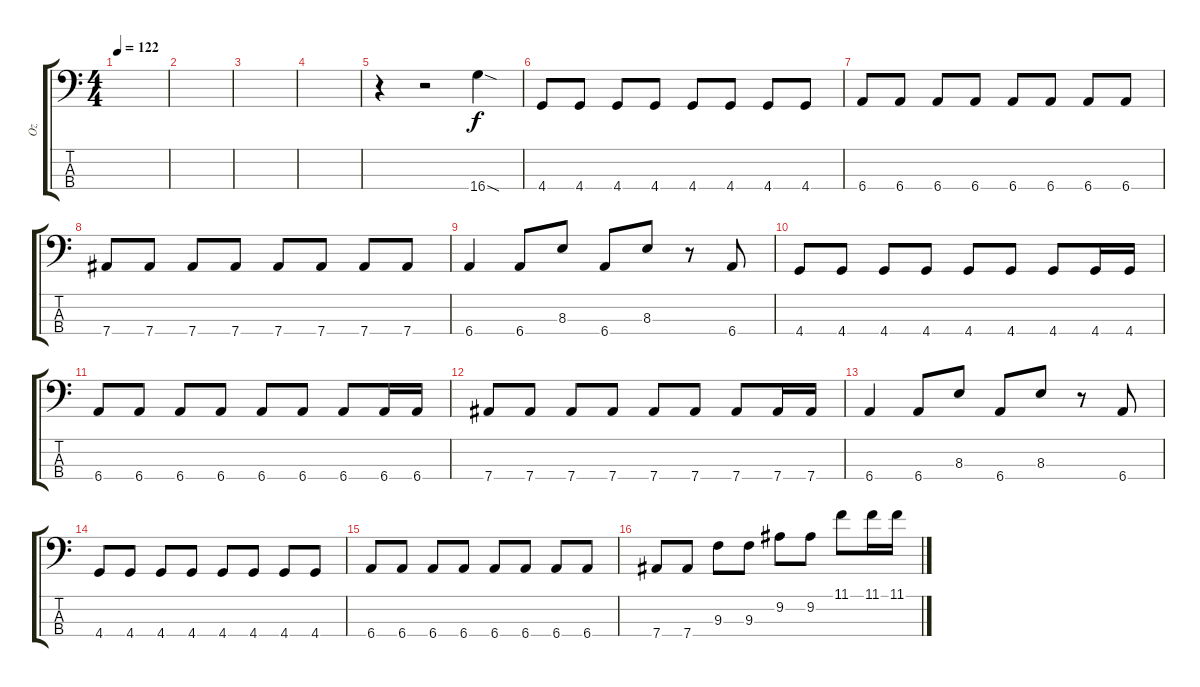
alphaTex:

\track ("Oz" "Oz") {instrument electricbasspick}
\staff {score tabs}
\tuning (Gb2 Db2 Ab1 Eb1) {hide}
\ts (4 4)
\tempo 122
\clef f4
\ks c
|
|
|
|
r.4 r.2 16.4{sod}.4 |
4.4.8 4.4.8 4.4.8 4.4.8 4.4.8 4.4.8 4.4.8 4.4.8 |
6.4.8 6.4.8 6.4.8 6.4.8 6.4.8 6.4.8 6.4.8 6.4.8 |
7.4.8 7.4.8 7.4.8 7.4.8 7.4.8 7.4.8 7.4.8 7.4.8 |
6.4.4 6.4.8 8.3.8 6.4.8 8.3.8 r.8 6.4.8 |
4.4.8{instrument electricbasspick} 4.4.8 4.4.8 4.4.8 4.4.8 4.4.8 4.4.8 4.4.16 4.4.16 |
6.4.8 6.4.8 6.4.8 6.4.8 6.4.8 6.4.8 6.4.8 6.4.16 6.4.16 |
7.4.8 7.4.8 7.4.8 7.4.8 7.4.8 7.4.8 7.4.8 7.4.16 7.4.16 |
6.4.4 6.4.8 8.3.8 6.4.8 8.3.8 r.8 6.4.8 |
4.4.8{instrument electricbasspick} 4.4.8 4.4.8 4.4.8 4.4.8 4.4.8 4.4.8 4.4.8 |
6.4.8 6.4.8 6.4.8 6.4.8 6.4.8 6.4.8 6.4.8 6.4.8 |
7.4.8 7.4.8 9.3.8 9.3.8 9.2.8 9.2.8 11.1.8 11.1.16 11.1.16
